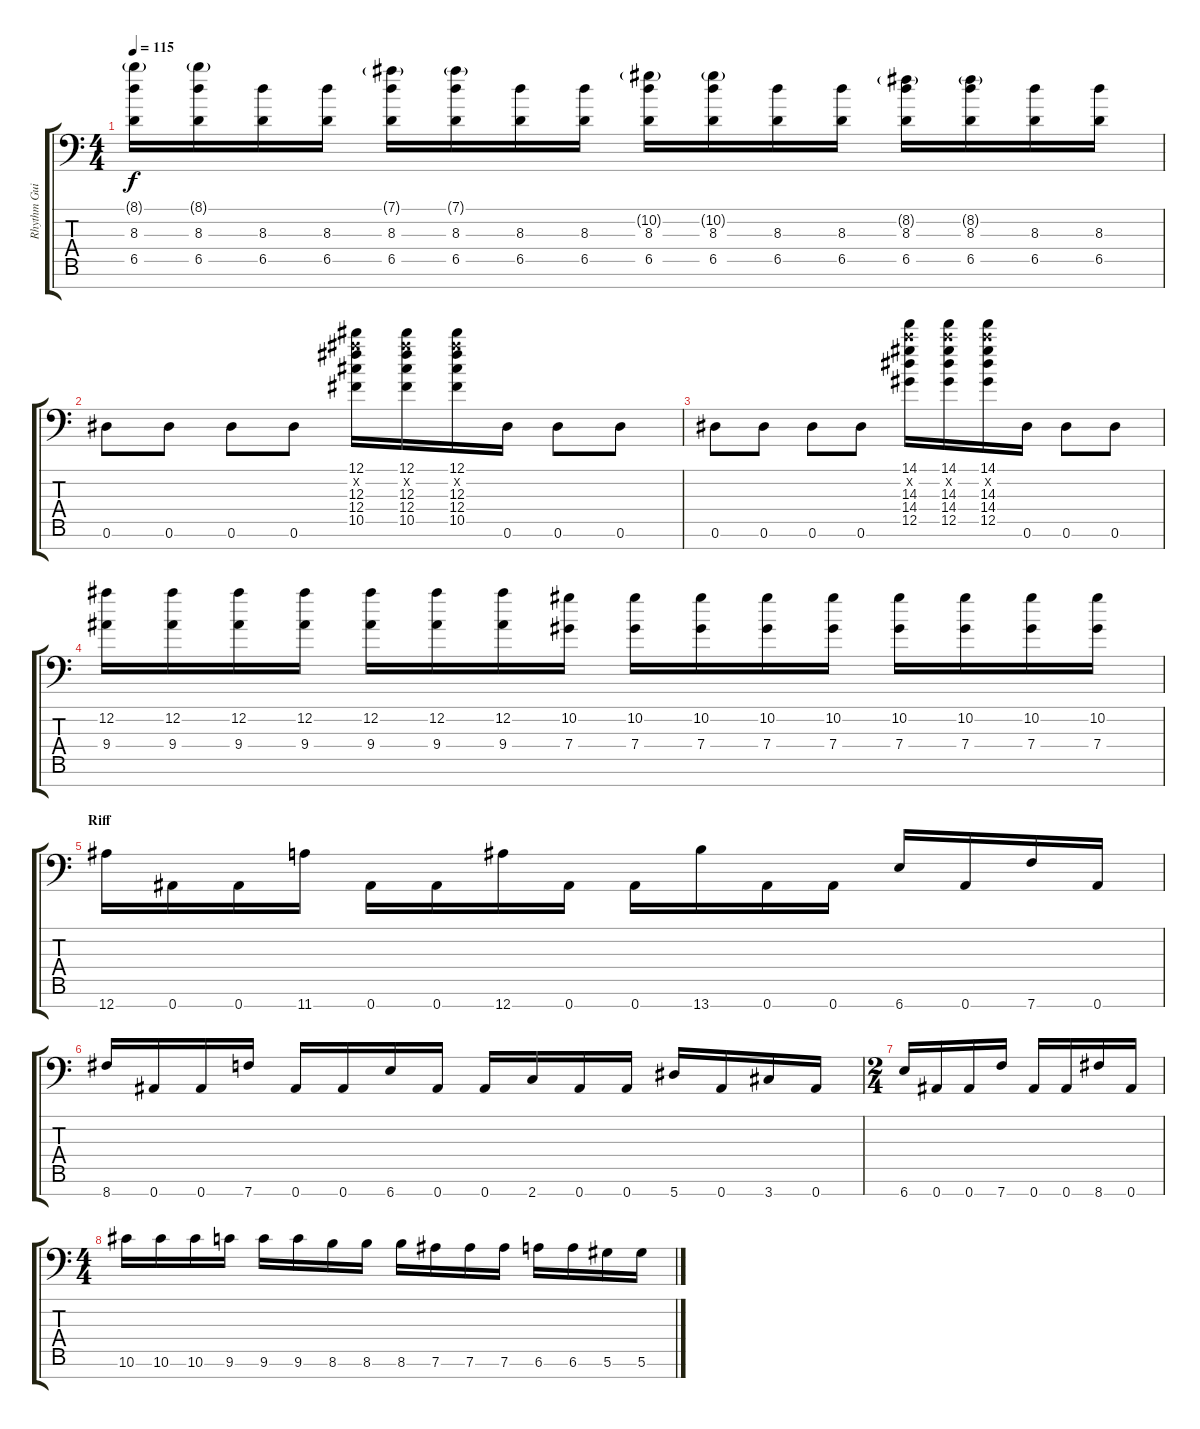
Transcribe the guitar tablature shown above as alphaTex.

\track ("Rhythm Guitar Right" "Rhythm Gui") {instrument distortionguitar}
\staff {score tabs}
\tuning (Eb4 Bb3 Gb3 Db3 Ab2 Eb2 Bb1) {hide}
\ts (4 4)
\tempo 115
\clef f4
\ks c
(8.1{g} 8.3 6.5).16{dy f} (8.1{g} 8.3 6.5).16 (8.3 6.5).16 (8.3 6.5).16 (7.1{g} 8.3 6.5).16 (7.1{g} 8.3 6.5).16 (8.3 6.5).16 (8.3 6.5).16 (10.2{g} 8.3 6.5).16 (10.2{g} 8.3 6.5).16 (8.3 6.5).16 (8.3 6.5).16 (8.2{g} 8.3 6.5).16 (8.2{g} 8.3 6.5).16 (8.3 6.5).16 (8.3 6.5).16 |
0.6.8 0.6.8 0.6.8 0.6.8 (12.1 12.2{x} 12.3 12.4 10.5).16 (12.1 12.2{x} 12.3 12.4 10.5).16 (12.1 12.2{x} 12.3 12.4 10.5).16 0.6.16 0.6.8 0.6.8 |
0.6.8 0.6.8 0.6.8 0.6.8 (14.1 14.2{x} 14.3 14.4 12.5).16 (14.1 14.2{x} 14.3 14.4 12.5).16 (14.1 14.2{x} 14.3 14.4 12.5).16 0.6.16 0.6.8 0.6.8 |
(12.2 9.4).16 (12.2 9.4).16 (12.2 9.4).16 (12.2 9.4).16 (12.2 9.4).16 (12.2 9.4).16 (12.2 9.4).16 (10.2 7.4).16 (10.2 7.4).16 (10.2 7.4).16 (10.2 7.4).16 (10.2 7.4).16 (10.2 7.4).16 (10.2 7.4).16 (10.2 7.4).16 (10.2 7.4).16 |
\section ("" "Riff")
12.7.16 0.7.16 0.7.16 11.7.16 0.7.16 0.7.16 12.7.16 0.7.16 0.7.16 13.7.16 0.7.16 0.7.16 6.7.16 0.7.16 7.7.16 0.7.16 |
8.7.16 0.7.16 0.7.16 7.7.16 0.7.16 0.7.16 6.7.16 0.7.16 0.7.16 2.7.16 0.7.16 0.7.16 5.7.16 0.7.16 3.7.16 0.7.16 |
\ts (2 4)
6.7.16 0.7.16 0.7.16 7.7.16 0.7.16 0.7.16 8.7.16 0.7.16 |
\ts (4 4)
10.6.16 10.6.16 10.6.16 9.6.16 9.6.16 9.6.16 8.6.16 8.6.16 8.6.16 7.6.16 7.6.16 7.6.16 6.6.16 6.6.16 5.6.16 5.6.16
